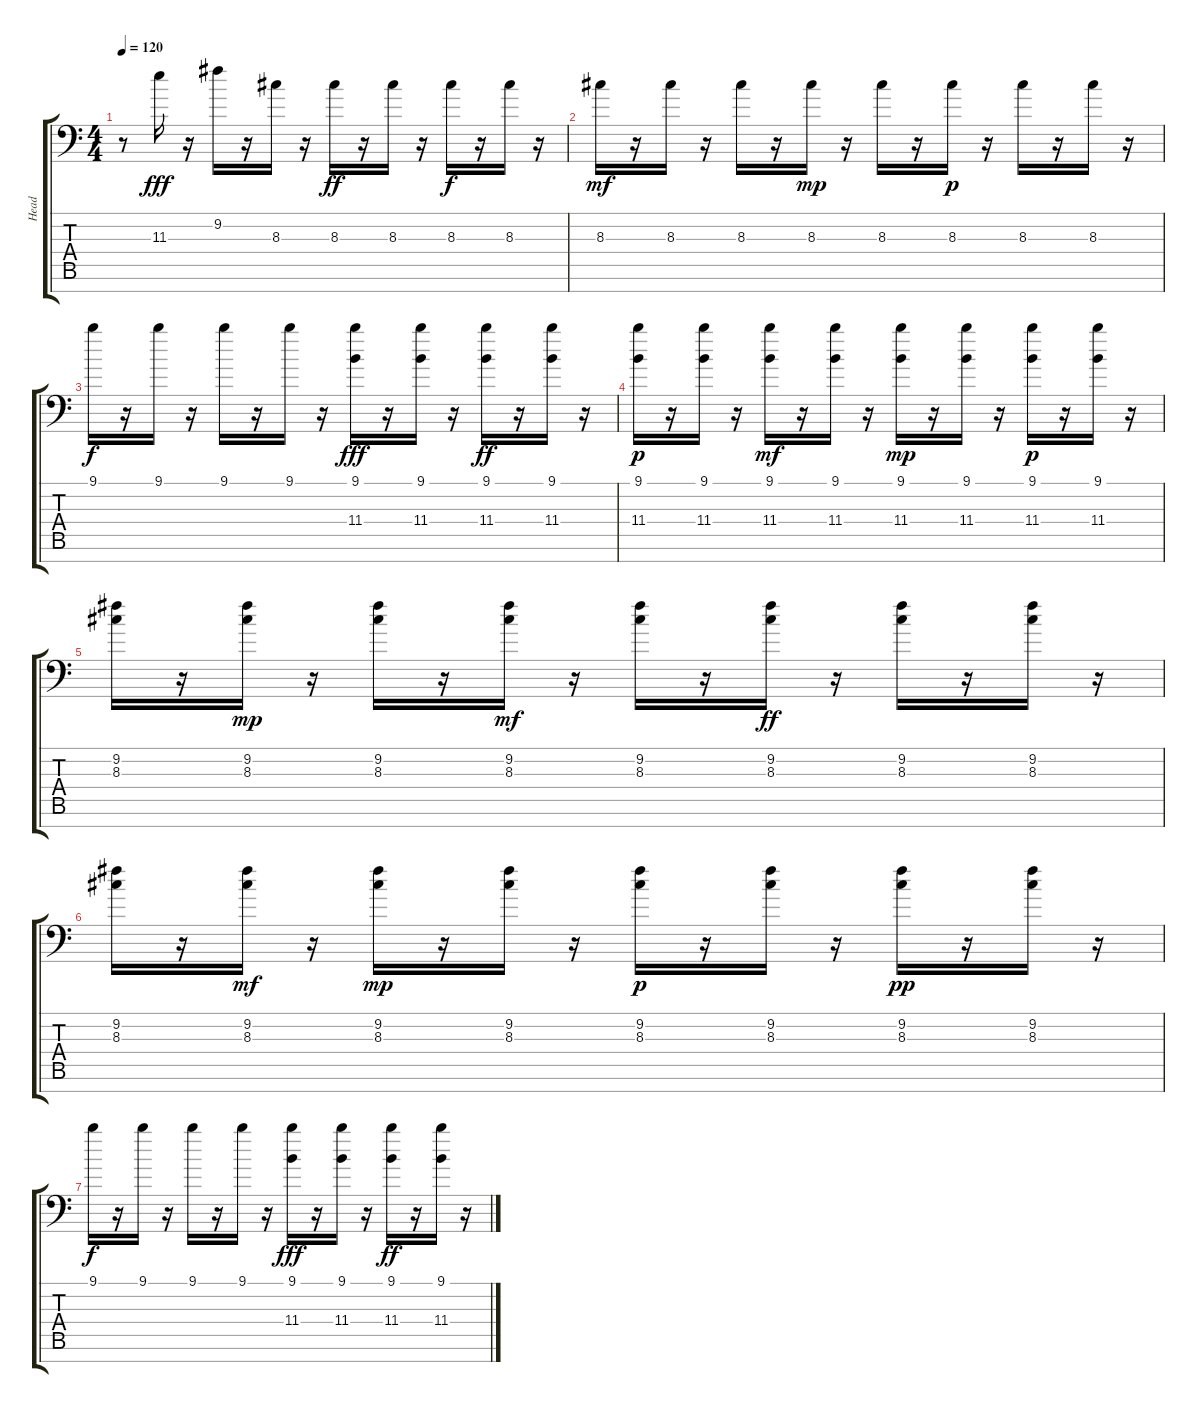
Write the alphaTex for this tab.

\track ("Head" "Head") {instrument overdrivenguitar}
\staff {score tabs}
\tuning (D4 A3 F3 C3 G2 D2 A1) {hide}
\ts (4 4)
\tempo 120
\clef f4
\ks c
r.8{dy ff} 11.3.16{dy fff} r.16 9.2.16 r.16 8.3.16 r.16 8.3.16{dy ff} r.16 8.3.16 r.16 8.3.16{dy f} r.16 8.3.16 r.16 |
8.3.16{dy mf} r.16 8.3.16 r.16 8.3.16 r.16 8.3.16{dy mp} r.16 8.3.16 r.16 8.3.16{dy p} r.16 8.3.16 r.16 8.3.16 r.16 |
9.1.16{dy f} r.16 9.1.16 r.16 9.1.16 r.16 9.1.16 r.16 (9.1 11.4).16{dy fff} r.16 (9.1 11.4).16 r.16 (9.1 11.4).16{dy ff} r.16 (9.1 11.4).16 r.16 |
(9.1 11.4).16{dy p} r.16 (9.1 11.4).16 r.16 (9.1 11.4).16{dy mf} r.16 (9.1 11.4).16 r.16 (9.1 11.4).16{dy mp} r.16 (9.1 11.4).16 r.16 (9.1 11.4).16{dy p} r.16 (9.1 11.4).16 r.16 |
(9.2 8.3).16 r.16 (9.2 8.3).16{dy mp} r.16 (9.2 8.3).16 r.16 (9.2 8.3).16{dy mf} r.16 (9.2 8.3).16 r.16 (9.2 8.3).16{dy ff} r.16 (9.2 8.3).16 r.16 (9.2 8.3).16 r.16 |
(9.2 8.3).16 r.16 (9.2 8.3).16{dy mf} r.16 (9.2 8.3).16{dy mp} r.16 (9.2 8.3).16 r.16 (9.2 8.3).16{dy p} r.16 (9.2 8.3).16 r.16 (9.2 8.3).16{dy pp} r.16 (9.2 8.3).16 r.16 |
9.1.16{dy f} r.16 9.1.16 r.16 9.1.16 r.16 9.1.16 r.16 (9.1 11.4).16{dy fff} r.16 (9.1 11.4).16 r.16 (9.1 11.4).16{dy ff} r.16 (9.1 11.4).16 r.16
